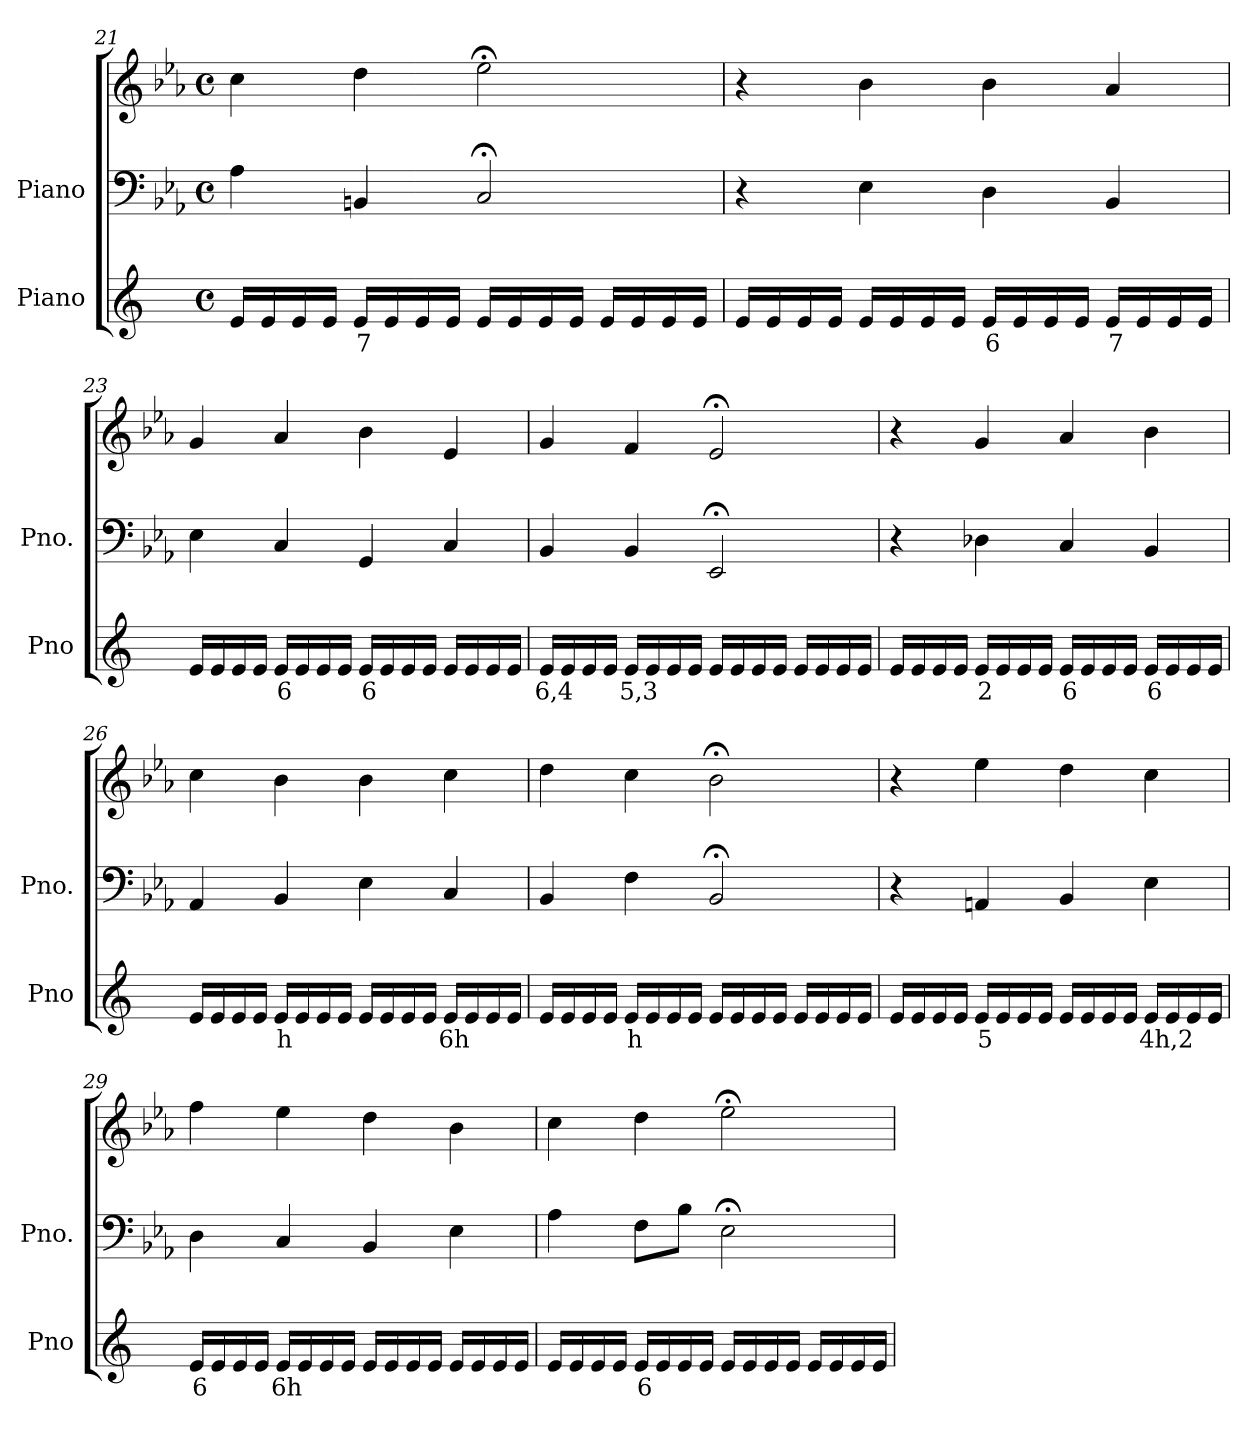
**kern	**text	**kern	**kern
*part2	*part2	*part1	*part1
*staff3	*staff3	*staff2	*staff1
*I"Piano	*	*I"Piano	*
*I'Pno	*	*I'Pno.	*
*clefG2	*	*clefF4	*clefG2
*k[]	*	*k[b-e-a-]	*k[b-e-a-]
*M4/4	*	*M4/4	*M4/4
*met(c)	*	*met(c)	*met(c)
=21	=21	=21	=21
16e/LL	.	4A-\	4cc\
16e/	.	.	.
16e/	.	.	.
16e/JJ	.	.	.
!	!LO:LY:b	!	!
16e/LL	7	4BBn/	4dd\
16e/	.	.	.
16e/	.	.	.
16e/JJ	.	.	.
16e/LL	.	2C;</	2ee-;<\
16e/	.	.	.
16e/	.	.	.
16e/JJ	.	.	.
16e/LL	.	.	.
16e/	.	.	.
16e/	.	.	.
16e/JJ	.	.	.
=22	=22	=22	=22
16e/LL	.	4r	4r
16e/	.	.	.
16e/	.	.	.
16e/JJ	.	.	.
16e/LL	.	4E-\	4b-\
16e/	.	.	.
16e/	.	.	.
16e/JJ	.	.	.
!	!LO:LY:b	!	!
16e/LL	6	4D\	4b-\
16e/	.	.	.
16e/	.	.	.
16e/JJ	.	.	.
!	!LO:LY:b	!	!
16e/LL	7	4BB-/	4a-/
16e/	.	.	.
16e/	.	.	.
16e/JJ	.	.	.
=23	=23	=23	=23
16e/LL	.	4E-\	4g/
16e/	.	.	.
16e/	.	.	.
16e/JJ	.	.	.
!	!LO:LY:b	!	!
16e/LL	6	4C/	4a-/
16e/	.	.	.
16e/	.	.	.
16e/JJ	.	.	.
!	!LO:LY:b	!	!
16e/LL	6	4GG/	4b-\
16e/	.	.	.
16e/	.	.	.
16e/JJ	.	.	.
16e/LL	.	4C/	4e-/
16e/	.	.	.
16e/	.	.	.
16e/JJ	.	.	.
=24	=24	=24	=24
!	!LO:LY:b	!	!
16e/LL	6,4	4BB-/	4g/
16e/	.	.	.
16e/	.	.	.
16e/JJ	.	.	.
!	!LO:LY:b	!	!
16e/LL	5,3	4BB-/	4f/
16e/	.	.	.
16e/	.	.	.
16e/JJ	.	.	.
16e/LL	.	2EE-;</	2e-;</
16e/	.	.	.
16e/	.	.	.
16e/JJ	.	.	.
16e/LL	.	.	.
16e/	.	.	.
16e/	.	.	.
16e/JJ	.	.	.
=25	=25	=25	=25
16e/LL	.	4r	4r
16e/	.	.	.
16e/	.	.	.
16e/JJ	.	.	.
!	!LO:LY:b	!	!
16e/LL	2	4D-X\	4g/
16e/	.	.	.
16e/	.	.	.
16e/JJ	.	.	.
!	!LO:LY:b	!	!
16e/LL	6	4C/	4a-/
16e/	.	.	.
16e/	.	.	.
16e/JJ	.	.	.
!	!LO:LY:b	!	!
16e/LL	6	4BB-/	4b-\
16e/	.	.	.
16e/	.	.	.
16e/JJ	.	.	.
=26	=26	=26	=26
16e/LL	.	4AA-/	4cc\
16e/	.	.	.
16e/	.	.	.
16e/JJ	.	.	.
!	!LO:LY:b	!	!
16e/LL	h	4BB-/	4b-\
16e/	.	.	.
16e/	.	.	.
16e/JJ	.	.	.
16e/LL	.	4E-\	4b-\
16e/	.	.	.
16e/	.	.	.
16e/JJ	.	.	.
!	!LO:LY:b	!	!
16e/LL	6h	4C/	4cc\
16e/	.	.	.
16e/	.	.	.
16e/JJ	.	.	.
=27	=27	=27	=27
16e/LL	.	4BB-/	4dd\
16e/	.	.	.
16e/	.	.	.
16e/JJ	.	.	.
!	!LO:LY:b	!	!
16e/LL	h	4F\	4cc\
16e/	.	.	.
16e/	.	.	.
16e/JJ	.	.	.
16e/LL	.	2BB-;</	2b-;<\
16e/	.	.	.
16e/	.	.	.
16e/JJ	.	.	.
16e/LL	.	.	.
16e/	.	.	.
16e/	.	.	.
16e/JJ	.	.	.
=28	=28	=28	=28
16e/LL	.	4r	4r
16e/	.	.	.
16e/	.	.	.
16e/JJ	.	.	.
!	!LO:LY:b	!	!
16e/LL	5	4AAn/	4ee-\
16e/	.	.	.
16e/	.	.	.
16e/JJ	.	.	.
16e/LL	.	4BB-/	4dd\
16e/	.	.	.
16e/	.	.	.
16e/JJ	.	.	.
!	!LO:LY:b	!	!
16e/LL	4h,2	4E-\	4cc\
16e/	.	.	.
16e/	.	.	.
16e/JJ	.	.	.
=29	=29	=29	=29
!	!LO:LY:b	!	!
16e/LL	6	4D\	4ff\
16e/	.	.	.
16e/	.	.	.
16e/JJ	.	.	.
!	!LO:LY:b	!	!
16e/LL	6h	4C/	4ee-\
16e/	.	.	.
16e/	.	.	.
16e/JJ	.	.	.
16e/LL	.	4BB-/	4dd\
16e/	.	.	.
16e/	.	.	.
16e/JJ	.	.	.
16e/LL	.	4E-\	4b-\
16e/	.	.	.
16e/	.	.	.
16e/JJ	.	.	.
=30	=30	=30	=30
16e/LL	.	4A-\	4cc\
16e/	.	.	.
16e/	.	.	.
16e/JJ	.	.	.
!	!LO:LY:b	!	!
16e/LL	6	8F\L	4dd\
16e/	.	.	.
!	!LO:LY:b	!	!
16e/	_	8B-\J	.
16e/JJ	.	.	.
16e/LL	.	2E-;<\	2ee-;<\
16e/	.	.	.
16e/	.	.	.
16e/JJ	.	.	.
16e/LL	.	.	.
16e/	.	.	.
16e/	.	.	.
16e/JJ	.	.	.
=	=	=	=
*-	*-	*-	*-
